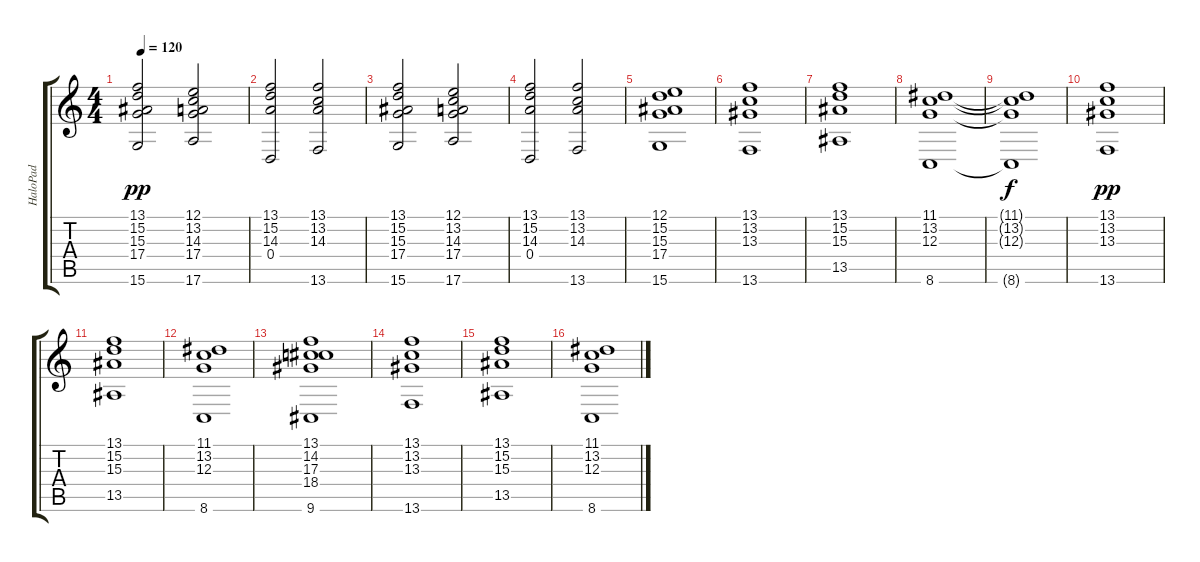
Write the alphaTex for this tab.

\track ("HaloPad" "HaloPad") {instrument pad7halo}
\staff {score tabs}
\tuning (E4 B3 G3 D3 A2 E2) {hide}
\ts (4 4)
\tempo 120
\clef g2
\ks c
(13.1 15.2 15.3 17.4 15.6).2{dy pp} (12.1 13.2 14.3 17.4 17.6).2 |
(13.1 15.2 14.3 0.4).2 (13.1 13.2 14.3 13.6).2 |
(13.1 15.2 15.3 17.4 15.6).2 (12.1 13.2 14.3 17.4 17.6).2 |
(13.1 15.2 14.3 0.4).2 (13.1 13.2 14.3 13.6).2 |
(12.1 15.2 15.3 17.4 15.6).1 |
(13.1 13.2 13.3 13.6).1 |
(13.1 15.2 15.3 13.5).1 |
(11.1 13.2 12.3 8.6).1 |
(11.1{t} 13.2{t} 12.3{t} 8.6{t}).1{dy f} |
(13.1 13.2 13.3 13.6).1{dy pp} |
(13.1 15.2 15.3 13.5).1 |
(11.1 13.2 12.3 8.6).1 |
(13.1 14.2 17.3 18.4 9.6).1 |
(13.1 13.2 13.3 13.6).1 |
(13.1 15.2 15.3 13.5).1 |
(11.1 13.2 12.3 8.6).1
